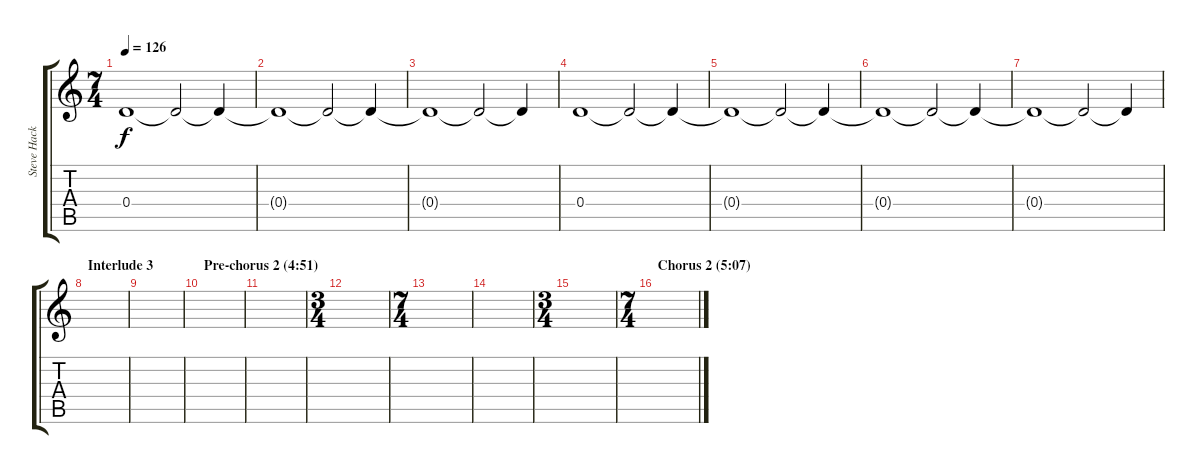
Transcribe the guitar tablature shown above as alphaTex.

\track ("Steve Hackett (guitar 2)" "Steve Hack") {instrument overdrivenguitar}
\staff {score tabs}
\tuning (E4 B3 G3 D3 A2 E2) {hide}
\ts (7 4)
\tempo 126
\clef g2
\ks c
0.4{t}.1{dy f} 0.4{t}.2 0.4{t}.4 |
0.4{t}.1 0.4{t}.2 0.4{t}.4 |
0.4{t}.1 0.4{t}.2 0.4{t}.4 |
0.4.1 0.4{t}.2 0.4{t}.4 |
0.4{t}.1 0.4{t}.2 0.4{t}.4 |
0.4{t}.1 0.4{t}.2 0.4{t}.4 |
0.4{t}.1 0.4{t}.2 0.4{t}.4 |
\section ("" "Interlude 3")
|
|
\section ("" "Pre-chorus 2 (4:51)")
|
|
\ts (3 4)
|
\ts (7 4)
|
|
\ts (3 4)
|
\ts (7 4)
\section ("" "Chorus 2 (5:07)")
